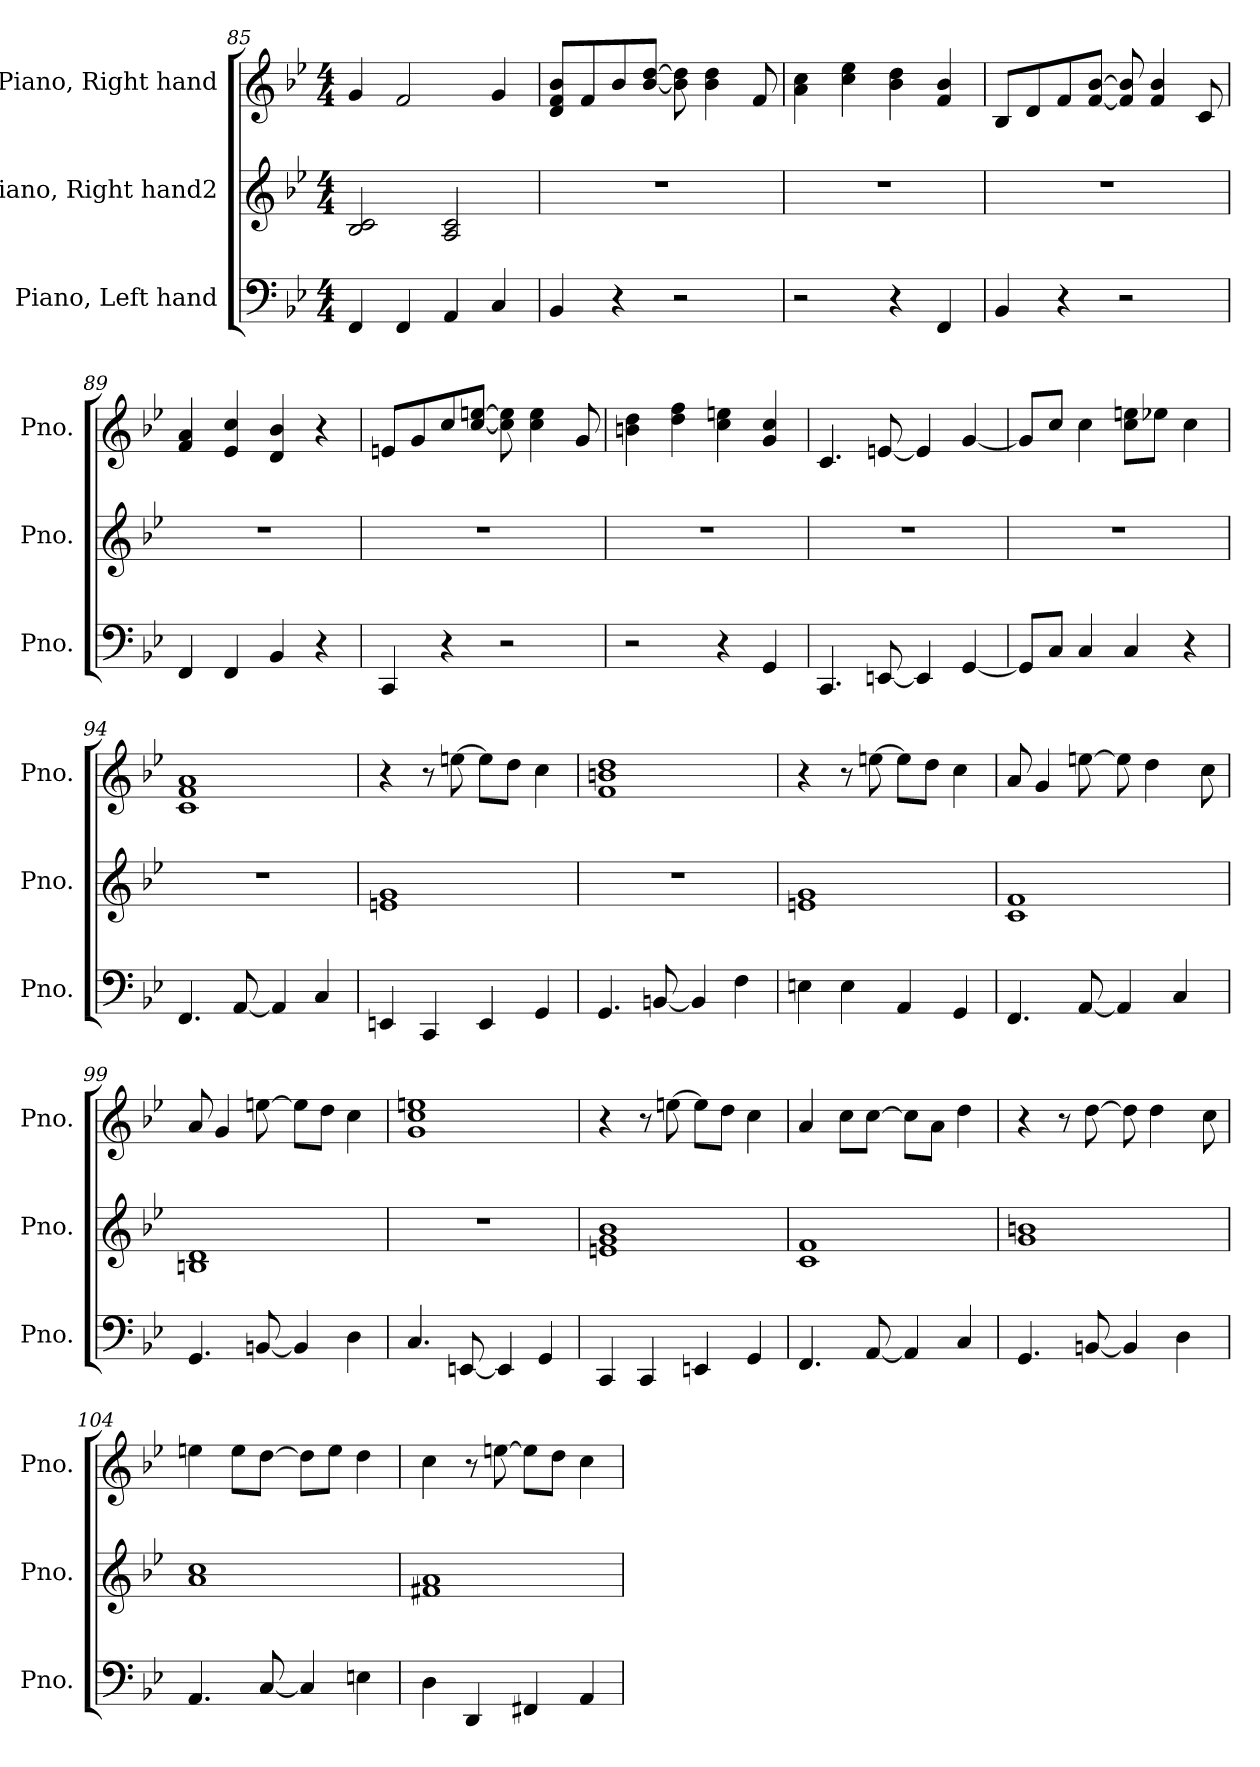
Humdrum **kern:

**kern	**kern	**kern
*part3	*part2	*part1
*staff3	*staff2	*staff1
*I"Piano, Left hand	*I"Piano, Right hand2	*I"Piano, Right hand
*I'Pno.	*I'Pno.	*I'Pno.
*clefF4	*clefG2	*clefG2
*k[b-e-]	*k[b-e-]	*k[b-e-]
*M4/4	*M4/4	*M4/4
=85	=85	=85
4FF/	2B-/ 2c/	4g/
4FF/	.	2f/
4AA/	2A/ 2c/	.
4C/	.	4g/
=86	=86	=86
4BB-/	1r	8d/ 8f/ 8b-/L
.	.	8f/
4r	.	8b-/
.	.	[8b-/ [8dd/J
2r	.	8b-\] 8dd\]
.	.	4b-\ 4dd\
.	.	8f/
=87	=87	=87
2r	1r	4a\ 4cc\
.	.	4cc\ 4ee-\
4r	.	4b-\ 4dd\
4FF/	.	4f/ 4b-/
=88	=88	=88
4BB-/	1r	8B-/L
.	.	8d/
4r	.	8f/
.	.	[8f/ [8b-/J
2r	.	8f/] 8b-/]
.	.	4f/ 4b-/
.	.	8c/
=89	=89	=89
4FF/	1r	4f/ 4a/
4FF/	.	4e-/ 4cc/
4BB-/	.	4d/ 4b-/
4r	.	4r
!!LO:PB:g=z
=90	=90	=90
4CC/	1r	8en/L
.	.	8g/
4r	.	8cc/
.	.	[8cc/ [8een/J
2r	.	8cc\] 8ee\]
.	.	4cc\ 4ee\
.	.	8g/
=91	=91	=91
2r	1r	4bn\ 4dd\
.	.	4dd\ 4ff\
4r	.	4cc\ 4een\
4GG/	.	4g/ 4cc/
=92	=92	=92
4.CC/	1r	4.c/
[8EEn/	.	[8en/
4EE/]	.	4e/]
[4GG/	.	[4g/
=93	=93	=93
8GG/L]	1r	8g/L]
8C/J	.	8cc/J
4C/	.	4cc\
4C/	.	8cc\ 8een\L
.	.	8ee-X\J
4r	.	4cc\
=94	=94	=94
4.FF/	1r	1c 1f 1a
[8AA/	.	.
4AA/]	.	.
4C/	.	.
!!LO:LB:g=z
=95	=95	=95
4EEn/	1en 1g	4r
4CC/	.	8r
.	.	[8een\
4EE/	.	8ee\L]
.	.	8dd\J
4GG/	.	4cc\
=96	=96	=96
4.GG/	1r	1f 1bn 1dd
[8BBn/	.	.
4BB/]	.	.
4F\	.	.
=97	=97	=97
4En\	1en 1g	4r
4E\	.	8r
.	.	[8een\
4AA/	.	8ee\L]
.	.	8dd\J
4GG/	.	4cc\
=98	=98	=98
4.FF/	1c 1f	8a/
.	.	4g/
[8AA/	.	[8een\
4AA/]	.	8ee\]
.	.	4dd\
4C/	.	.
.	.	8cc\
=99	=99	=99
4.GG/	1Bn 1d	8a/
.	.	4g/
[8BBn/	.	[8een\
4BB/]	.	8ee\L]
.	.	8dd\J
4D\	.	4cc\
!!LO:LB:g=z
=100	=100	=100
4.C/	1r	1g 1cc 1een
[8EEn/	.	.
4EE/]	.	.
4GG/	.	.
=101	=101	=101
4CC/	1en 1g 1b-	4r
4CC/	.	8r
.	.	[8een\
4EEn/	.	8ee\L]
.	.	8dd\J
4GG/	.	4cc\
=102	=102	=102
4.FF/	1c 1f	4a/
.	.	8cc\L
[8AA/	.	[8cc\J
4AA/]	.	8cc\L]
.	.	8a\J
4C/	.	4dd\
=103	=103	=103
4.GG/	1g 1bn	4r
.	.	8r
[8BBn/	.	[8dd\
4BB/]	.	8dd\]
.	.	4dd\
4D\	.	.
.	.	8cc\
=104	=104	=104
4.AA/	1a 1cc	4een\
.	.	8ee\L
[8C/	.	[8dd\J
4C/]	.	8dd\L]
.	.	8ee\J
4En\	.	4dd\
!!LO:LB:g=z
=105	=105	=105
4D\	1f#X 1a	4cc\
4DD/	.	8r
.	.	[8een\
4FF#X/	.	8ee\L]
.	.	8dd\J
4AA/	.	4cc\
=	=	=
*-	*-	*-
